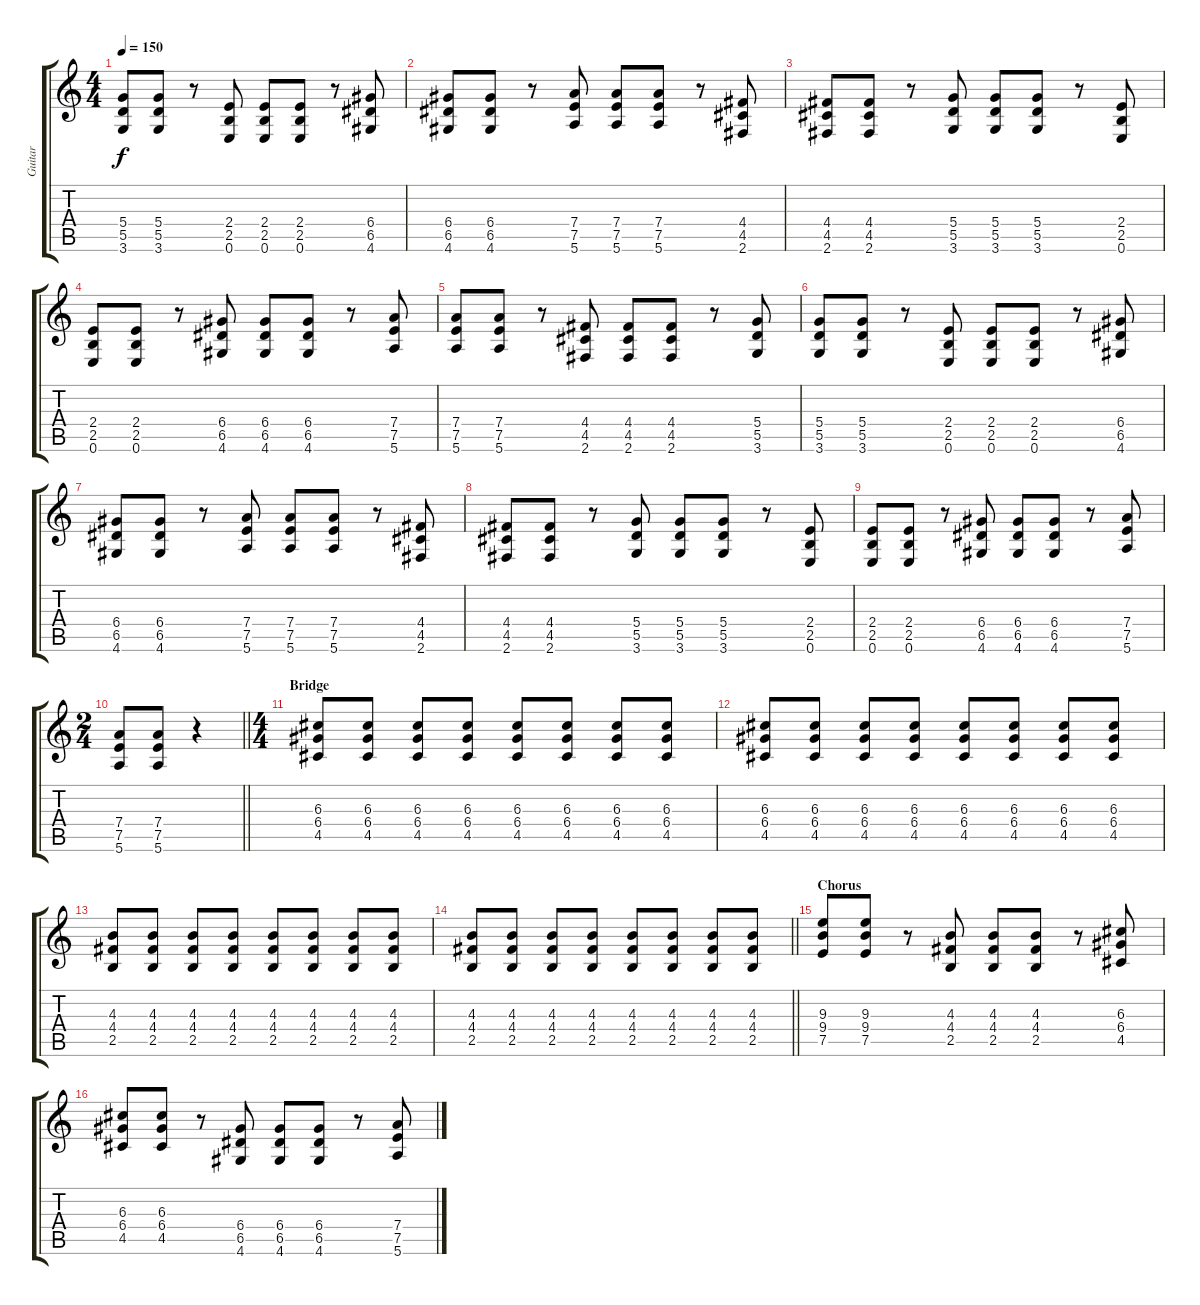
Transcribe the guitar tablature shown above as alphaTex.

\track ("Guitar" "Guitar") {instrument distortionguitar}
\staff {score tabs}
\tuning (E4 B3 G3 D3 A2 E2) {hide}
\ts (4 4)
\tempo 150
\clef g2
\ks c
(5.4 5.5 3.6).8{dy f} (5.4 5.5 3.6).8 r.8 (2.4 2.5 0.6).8 (2.4 2.5 0.6).8 (2.4 2.5 0.6).8 r.8 (6.4 6.5 4.6).8 |
(6.4 6.5 4.6).8 (6.4 6.5 4.6).8 r.8 (7.4 7.5 5.6).8 (7.4 7.5 5.6).8 (7.4 7.5 5.6).8 r.8 (4.4 4.5 2.6).8 |
(4.4 4.5 2.6).8 (4.4 4.5 2.6).8 r.8 (5.4 5.5 3.6).8 (5.4 5.5 3.6).8 (5.4 5.5 3.6).8 r.8 (2.4 2.5 0.6).8 |
(2.4 2.5 0.6).8 (2.4 2.5 0.6).8 r.8 (6.4 6.5 4.6).8 (6.4 6.5 4.6).8 (6.4 6.5 4.6).8 r.8 (7.4 7.5 5.6).8 |
(7.4 7.5 5.6).8 (7.4 7.5 5.6).8 r.8 (4.4 4.5 2.6).8 (4.4 4.5 2.6).8 (4.4 4.5 2.6).8 r.8 (5.4 5.5 3.6).8 |
(5.4 5.5 3.6).8 (5.4 5.5 3.6).8 r.8 (2.4 2.5 0.6).8 (2.4 2.5 0.6).8 (2.4 2.5 0.6).8 r.8 (6.4 6.5 4.6).8 |
(6.4 6.5 4.6).8 (6.4 6.5 4.6).8 r.8 (7.4 7.5 5.6).8 (7.4 7.5 5.6).8 (7.4 7.5 5.6).8 r.8 (4.4 4.5 2.6).8 |
(4.4 4.5 2.6).8 (4.4 4.5 2.6).8 r.8 (5.4 5.5 3.6).8 (5.4 5.5 3.6).8 (5.4 5.5 3.6).8 r.8 (2.4 2.5 0.6).8 |
(2.4 2.5 0.6).8 (2.4 2.5 0.6).8 r.8 (6.4 6.5 4.6).8 (6.4 6.5 4.6).8 (6.4 6.5 4.6).8 r.8 (7.4 7.5 5.6).8 |
\ts (2 4)
\barLineRight lightlight
(7.4 7.5 5.6).8 (7.4 7.5 5.6).8 r.4 |
\ts (4 4)
\section ("" "Bridge")
(6.3 6.4 4.5).8 (6.3 6.4 4.5).8 (6.3 6.4 4.5).8 (6.3 6.4 4.5).8 (6.3 6.4 4.5).8 (6.3 6.4 4.5).8 (6.3 6.4 4.5).8 (6.3 6.4 4.5).8 |
(6.3 6.4 4.5).8 (6.3 6.4 4.5).8 (6.3 6.4 4.5).8 (6.3 6.4 4.5).8 (6.3 6.4 4.5).8 (6.3 6.4 4.5).8 (6.3 6.4 4.5).8 (6.3 6.4 4.5).8 |
(4.3 4.4 2.5).8 (4.3 4.4 2.5).8 (4.3 4.4 2.5).8 (4.3 4.4 2.5).8 (4.3 4.4 2.5).8 (4.3 4.4 2.5).8 (4.3 4.4 2.5).8 (4.3 4.4 2.5).8 |
\barLineRight lightlight
(4.3 4.4 2.5).8 (4.3 4.4 2.5).8 (4.3 4.4 2.5).8 (4.3 4.4 2.5).8 (4.3 4.4 2.5).8 (4.3 4.4 2.5).8 (4.3 4.4 2.5).8 (4.3 4.4 2.5).8 |
\section ("" "Chorus")
(9.3 9.4 7.5).8 (9.3 9.4 7.5).8 r.8 (4.3 4.4 2.5).8 (4.3 4.4 2.5).8 (4.3 4.4 2.5).8 r.8 (6.3 6.4 4.5).8 |
(6.3 6.4 4.5).8 (6.3 6.4 4.5).8 r.8 (6.4 6.5 4.6).8 (6.4 6.5 4.6).8 (6.4 6.5 4.6).8 r.8 (7.4 7.5 5.6).8
